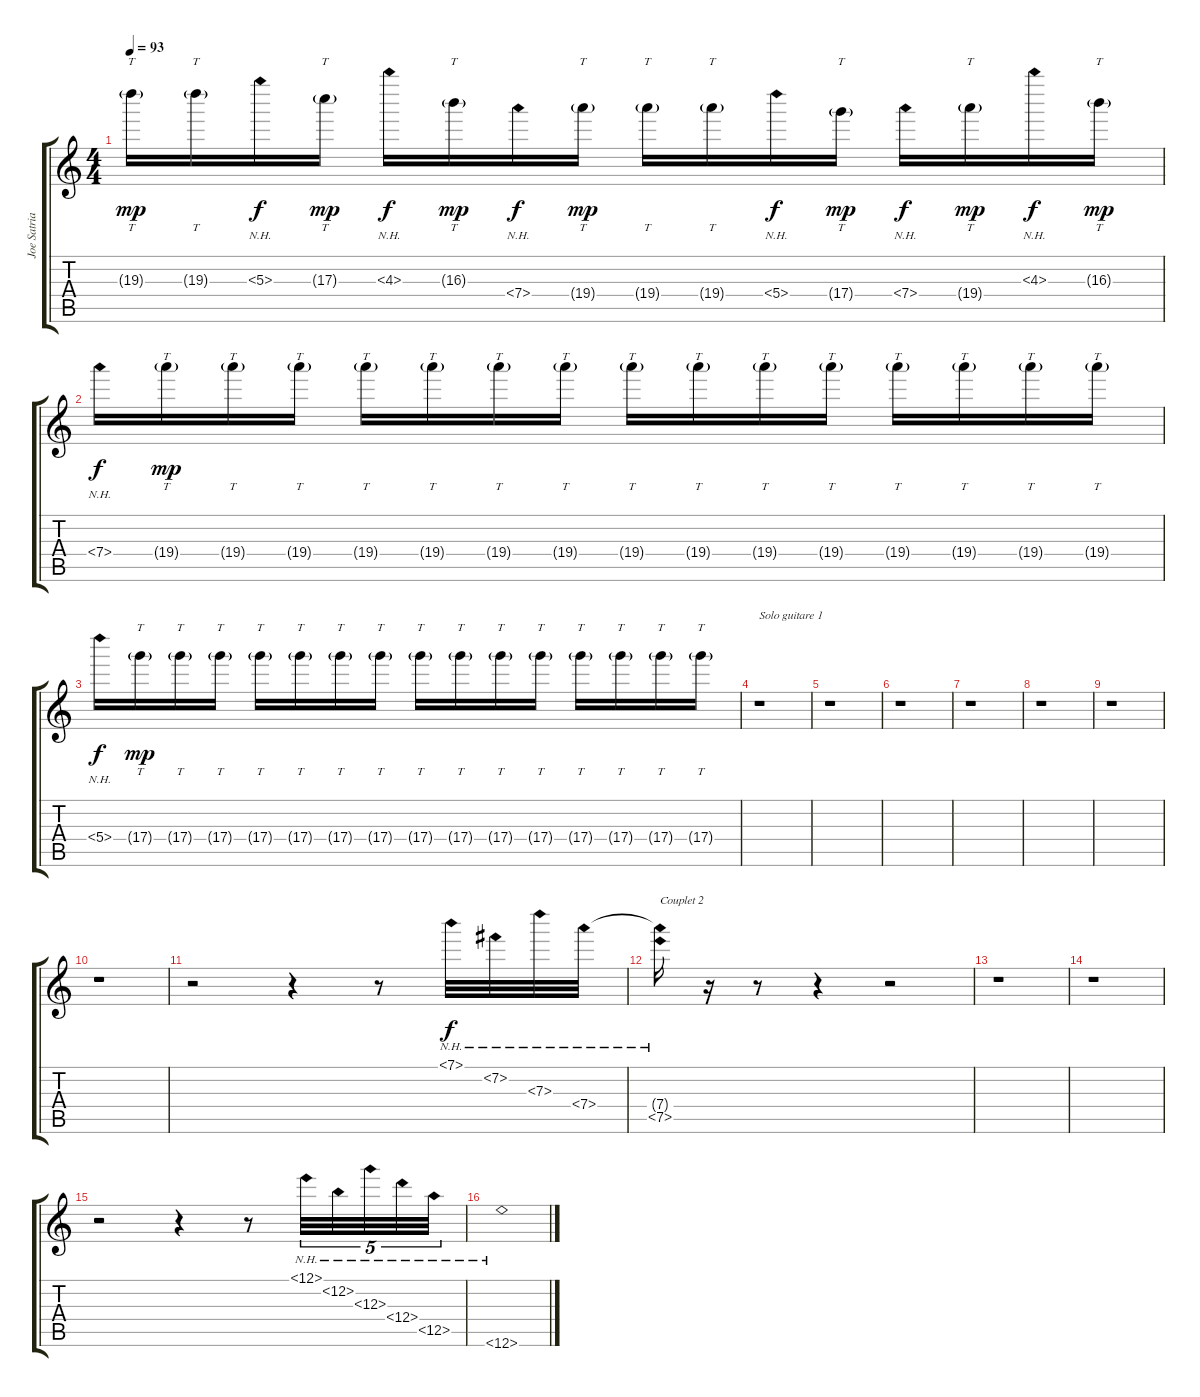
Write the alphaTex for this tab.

\track ("Joe Satriani" "Joe Satria") {instrument overdrivenguitar}
\staff {score tabs}
\tuning (E4 B3 G4 D4 A3 E3) {hide}
\ts (4 4)
\tempo 93
\clef g2
\ks c
19.3{g}.16{tt dy mp} 19.3{g}.16{tt} 5.3{nh}.16{dy f} 17.3{g}.16{tt dy mp} 4.3{nh}.16{dy f} 16.3{g}.16{tt dy mp} 7.4{nh}.16{dy f} 19.4{g}.16{tt dy mp} 19.4{g}.16{tt} 19.4{g}.16{tt} 5.4{nh}.16{dy f} 17.4{g}.16{tt dy mp} 7.4{nh}.16{dy f} 19.4{g}.16{tt dy mp} 4.3{nh}.16{dy f} 16.3{g}.16{tt dy mp} |
7.4{nh}.16{dy f} 19.4{g}.16{tt dy mp} 19.4{g}.16{tt} 19.4{g}.16{tt} 19.4{g}.16{tt} 19.4{g}.16{tt} 19.4{g}.16{tt} 19.4{g}.16{tt} 19.4{g}.16{tt} 19.4{g}.16{tt} 19.4{g}.16{tt} 19.4{g}.16{tt} 19.4{g}.16{tt} 19.4{g}.16{tt} 19.4{g}.16{tt} 19.4{g}.16{tt} |
5.4{nh}.16{dy f} 17.4{g}.16{tt dy mp} 17.4{g}.16{tt} 17.4{g}.16{tt} 17.4{g}.16{tt} 17.4{g}.16{tt} 17.4{g}.16{tt} 17.4{g}.16{tt} 17.4{g}.16{tt} 17.4{g}.16{tt} 17.4{g}.16{tt} 17.4{g}.16{tt} 17.4{g}.16{tt} 17.4{g}.16{tt} 17.4{g}.16{tt} 17.4{g}.16{tt} |
r.1{txt "Solo guitare 1"} |
r.1 |
r.1 |
r.1 |
r.1 |
r.1 |
r.1 |
r.2 r.4 r.8 7.1{nh}.32{dy f} 7.2{nh}.32 7.3{nh}.32 7.4{nh}.32 |
(7.4{nh t} 7.5{nh}).16{txt "Couplet 2"} r.16 r.8 r.4 r.2 |
r.1 |
r.1 |
r.2 r.4 r.8 12.1{nh}.32{tu (5 4)} 12.2{nh}.32{tu (5 4)} 12.3{nh}.32{tu (5 4)} 12.4{nh}.32{tu (5 4)} 12.5{nh}.32{tu (5 4)} |
12.6{nh}.1
